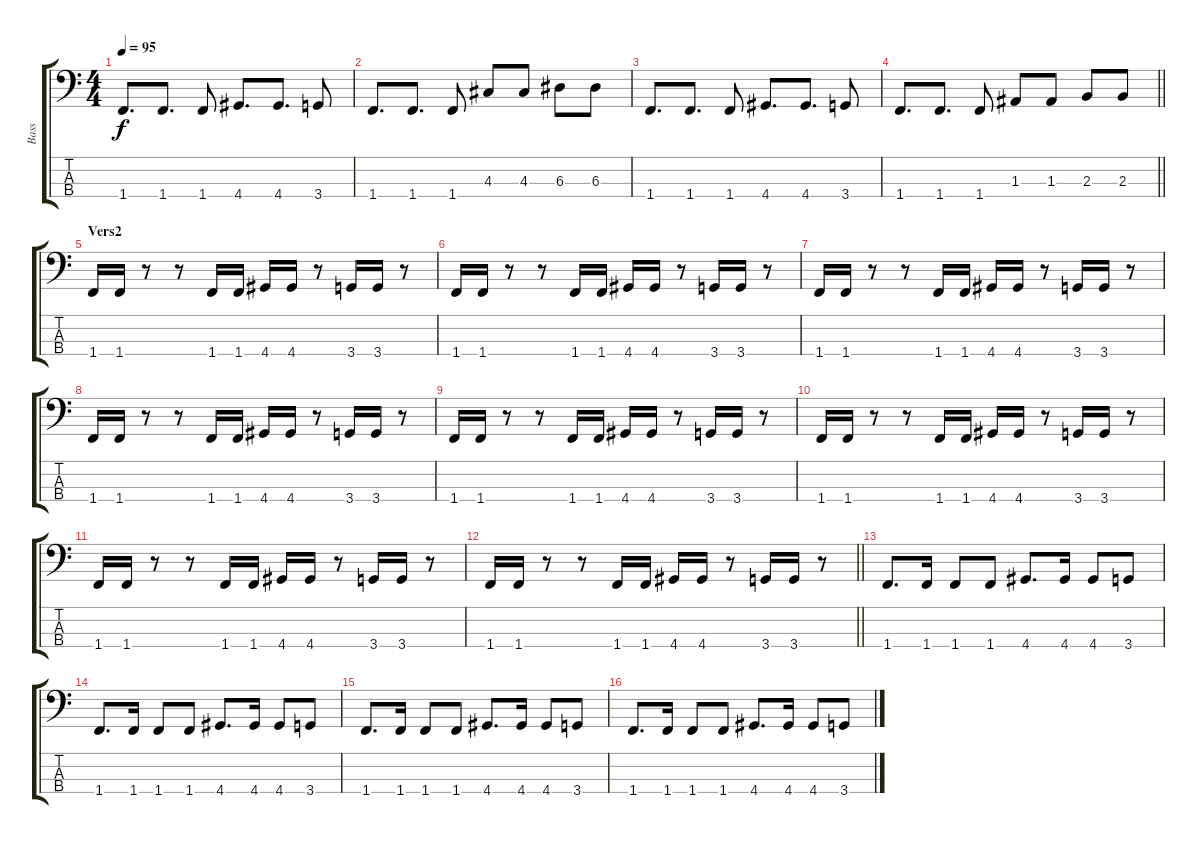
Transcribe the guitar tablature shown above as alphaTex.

\track ("Bass" "Bass") {instrument electricbasspick}
\staff {score tabs}
\tuning (G2 D2 A1 E1) {hide}
\ts (4 4)
\tempo 95
\clef f4
\ks c
1.4.8{d dy f} 1.4.8{d} 1.4.8 4.4.8{d} 4.4.8{d} 3.4.8 |
1.4.8{d} 1.4.8{d} 1.4.8 4.3.8 4.3.8 6.3.8 6.3.8 |
1.4.8{d} 1.4.8{d} 1.4.8 4.4.8{d} 4.4.8{d} 3.4.8 |
\barLineRight lightlight
1.4.8{d} 1.4.8{d} 1.4.8 1.3.8 1.3.8 2.3.8 2.3.8 |
\section ("" "Vers2")
1.4.16 1.4.16 r.8 r.8 1.4.16 1.4.16 4.4.16 4.4.16 r.8 3.4.16 3.4.16 r.8 |
1.4.16 1.4.16 r.8 r.8 1.4.16 1.4.16 4.4.16 4.4.16 r.8 3.4.16 3.4.16 r.8 |
1.4.16 1.4.16 r.8 r.8 1.4.16 1.4.16 4.4.16 4.4.16 r.8 3.4.16 3.4.16 r.8 |
1.4.16 1.4.16 r.8 r.8 1.4.16 1.4.16 4.4.16 4.4.16 r.8 3.4.16 3.4.16 r.8 |
1.4.16 1.4.16 r.8 r.8 1.4.16 1.4.16 4.4.16 4.4.16 r.8 3.4.16 3.4.16 r.8 |
1.4.16 1.4.16 r.8 r.8 1.4.16 1.4.16 4.4.16 4.4.16 r.8 3.4.16 3.4.16 r.8 |
1.4.16 1.4.16 r.8 r.8 1.4.16 1.4.16 4.4.16 4.4.16 r.8 3.4.16 3.4.16 r.8 |
\barLineRight lightlight
1.4.16 1.4.16 r.8 r.8 1.4.16 1.4.16 4.4.16 4.4.16 r.8 3.4.16 3.4.16 r.8 |
1.4.8{d} 1.4.16 1.4.8 1.4.8 4.4.8{d} 4.4.16 4.4.8 3.4.8 |
1.4.8{d} 1.4.16 1.4.8 1.4.8 4.4.8{d} 4.4.16 4.4.8 3.4.8 |
1.4.8{d} 1.4.16 1.4.8 1.4.8 4.4.8{d} 4.4.16 4.4.8 3.4.8 |
1.4.8{d} 1.4.16 1.4.8 1.4.8 4.4.8{d} 4.4.16 4.4.8 3.4.8
